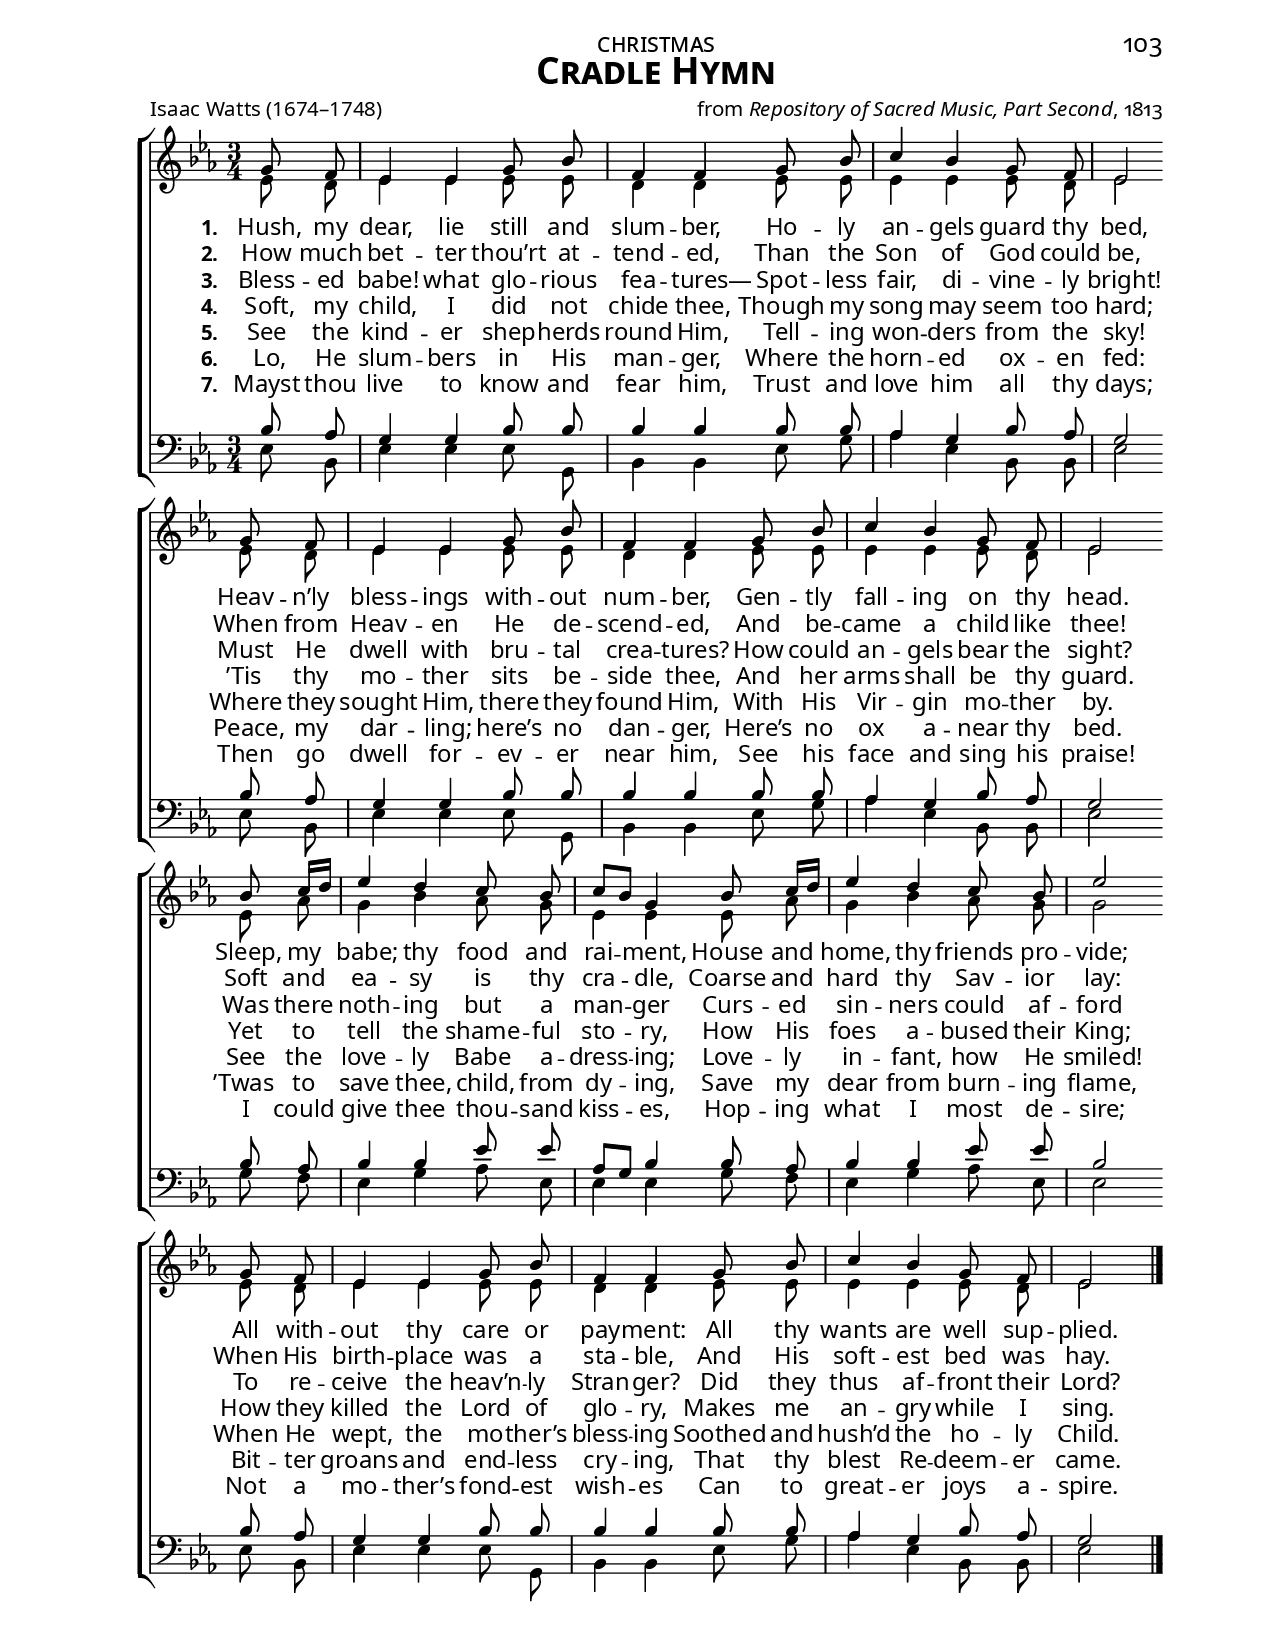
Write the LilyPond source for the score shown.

\version "2.14.2"
\include "util.ly"
\header {
  title = \markup{\override #'(font-name . "Garamond Premier Pro Semibold"){ \abs-fontsize #18 \smallCapsOldStyle"Cradle Hymn"}}
  poet = "Isaac Watts (1674–1748)"
  composer = \markup\oldStyleNum\concat{"from " \italic"Repository of Sacred Music, Part Second" ", 1813"}
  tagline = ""
}
\paper {
  %print-all-headers = ##t
  paper-height = 11\in
  paper-width = 8.5\in
  indent = 0\in
  %system-system-spacing = #'((basic-distance . 10) (padding . 0))
  system-system-spacing =
    #'((basic-distance . 0)
       (minimum-distance . 0)
       (padding . -3)
       (stretchability . 100))
  top-markup-spacing =
    #'((basic-distance . 0)
       (minimum-distance . 0)
       (padding . 0)
       (stretchability . 0))
  ragged-last-bottom = ##f
  ragged-bottom = ##f
  two-sided = ##t
  inner-margin = 1\in
  outer-margin = 0.75\in
  top-margin = 0.26\in
  bottom-margin = 0.25\in
  first-page-number = #103
  print-first-page-number = ##t
  headerLine = \markup{\override #'(font-name . "Garamond Premier Pro") \smallCapsOldStyle"christmas"}
  oddHeaderMarkup = \markup\fill-line{
     \override #'(font-name . "Garamond Premier Pro")\abs-fontsize #12.5
     \combine 
        \fill-line{"" \on-the-fly #print-page-number-check-first
        \oldStylePageNum""
        }
        \fill-line{\headerLine}
  }
  evenHeaderMarkup = \markup {
     \override #'(font-name . "Garamond Premier Pro")\abs-fontsize #12.5
     \combine
        \on-the-fly #print-page-number-check-first
        \oldStylePageNum""
        \fill-line{\headerLine}
  }
}
#(set-global-staff-size 18) \paper{ #(define fonts (make-pango-font-tree "Garamond Premier Pro" "Garamond Premier Pro" "Garamond Premier Pro" (/ 18 20))) }
global = {
  \key d \major
  \time 3/4
  \dynamicUp
  %\set crescendoSpanner = #'dashed-line
  %\set midiInstrument = "recorder"
  \autoBeamOff
  \override DynamicTextSpanner #'style = #'none
}

sopMusic = \relative c' {
	\partial 4
  \repeat unfold 2 {
    fis8 e |
    d4 d fis8 a |
    e4 e fis8 a |
    b4 a fis8 e |
    d2 \bar""
  }
  
  a'8 b16[ cis] |
  d4 cis b8 a |
  b[ a] fis4 a8 b16[ cis] |
  d4 cis b8 a |
  d2 \bar ""

  fis,8 e |
  d4 d fis8 a |
  e4 e fis8 a |
  b4 a fis8 e |
  d2 \bar""
  
  \bar "|."
}
sopWords = \lyricmode {
  \set stanza = #"1. "
	Hush, my dear, lie still and slum -- ber,
    Ho -- ly an -- gels guard thy bed,
  Heav -- n’ly bless -- ings with -- out num -- ber,
    Gen -- tly fall -- ing on thy head.

  Sleep, my babe; thy food and rai -- ment,
    House and home, thy friends pro -- vide;	 
  All with -- out thy care or pay -- ment:	 
    All thy wants are well sup -- plied.
}

sopWordsII = \lyricmode {
  \set stanza = #"2. "
  How much bet -- ter thou’rt at -- tend -- ed,
    Than the Son of God could be,
  When from Heav -- en He de -- scend -- ed,
    And be -- came a child like thee!
    
  Soft and ea -- sy is thy cra -- dle,
    Coarse and hard thy Sav -- ior lay:
  When His birth -- place was a sta -- ble,
    And His soft -- est bed was hay.
}

sopWordsIII = \lyricmode { 
  \set stanza = "3. "
  Bless -- ed babe! what glo -- rious fea -- tures—	 
    Spot -- less fair, di -- vine -- ly bright!	 
  Must He dwell with bru -- tal crea -- tures?	 
    How could an -- gels bear the sight?
  
  Was there noth -- ing but a man -- ger
    Curs -- ed sin -- ners could af -- ford
  To re -- ceive the heav’n -- ly Stran -- ger?
    Did they thus af -- front their Lord?
}

sopWordsIV = \lyricmode {
  \set stanza = #"4. "
  Soft, my child, I did not chide thee,
    Though my song may seem too hard;
  ’Tis thy mo -- ther sits be -- side thee,
    And her arms shall be thy guard.
 
  Yet to tell the shame -- ful sto -- ry,
    How His foes a -- bused their King;
  How they killed the Lord of glo -- ry,
    Makes me an -- gry while I sing.
}

sopWordsV = \lyricmode {
  \set stanza = #"5. "
  See the kind -- er shep -- herds round Him,	 
    Tell -- ing won -- ders from the sky!	 
  Where they sought Him, there they found Him,
    With His Vir -- gin mo -- ther by.	 

  See the love -- ly Babe a -- dress -- ing;	 
    Love -- ly in -- fant, how He smiled!	 
  When He wept, the mo -- ther’s bless -- ing	 
    Soothed and hush’d the ho -- ly Child.
}

sopWordsVI = \lyricmode {
  \set stanza = #"6. "
  Lo, He slum -- bers in His man -- ger,
    Where the horn -- ed ox -- en fed:
  Peace, my dar -- ling; here’s no dan -- ger,
    Here’s no ox a -- near thy bed.

  ’Twas to save thee, child, from dy -- ing,
    Save my dear from burn -- ing flame,
  Bit -- ter groans and end -- less cry -- ing,
    That thy blest Re -- deem -- er came.
}

sopWordsVII = \lyricmode {
  \set stanza = #"7. "
  Mayst thou live to know and fear him,	
    Trust and love him all thy days;
  Then go dwell for -- ev -- er near him,	
    See his face and sing his praise!	
   
  I could give thee thou -- sand kiss -- es,	
    Hop -- ing what I most de -- sire;	
  Not a mo -- ther’s fond -- est wish -- es
    Can to great -- er joys a -- spire.
}

altoMusic = \relative c' {
  \partial 4
  \repeat unfold 2 {
    d8 cis |
    d4 d d8 d |
    cis4 cis d8 d |
    d4 d d8 cis |
    d2 \bar""
  }
  
  d8 g |
  fis4 a g8 fis |
  d4 d d8 g |
  fis4 a g8 fis |
  fis2 \bar""
  
  d8 cis |
  d4 d d8 d |
  cis4 cis d8 d |
  d4 d d8 cis |
  d2
  
  \bar "|."
}
altoWords = \lyricmode {
}
altoWordsII = \lyricmode {
%\markup\italic
  \set stanza = #"2. "
}
altoWordsIII = \lyricmode {
  \set stanza = #"3. "
}
altoWordsIV = \lyricmode {
  \set stanza = #"4. "
}
altoWordsV = \lyricmode {
  \set stanza = #"5. "
  \set ignoreMelismata = ##t
}
altoWordsVI = \lyricmode {
  \set stanza = #"6. "
  \set ignoreMelismata = ##t
}
tenorMusic = \relative c' {
  \partial 4
  \repeat unfold 2 {
    a8 g |
    fis4 fis a8 a |
    a4 a a8 a |
    g4 fis a8 g |
    fis2 \bar""
  }
  
  a8 g |
  a4 a d8 d |
  g,8[ fis] a4 a8 g |
  a4 a d8 d |
  a2 \bar""
  
  a8 g |
  fis4 fis a8 a |
  a4 a a8 a |
  g4 fis a8 g |
  fis2
  
  \bar "|."
}

tenorWords = \lyricmode {
}

tenorWordsII = \lyricmode {
}

tenorWordsIII = \lyricmode {
}

bassMusic = \relative c' {
  \partial 4
  \repeat unfold 2 {
    d,8 a |
    d4 d d8 fis, |
    a4 a d8 fis |
    g4 d a8 a |
    d2 \bar""
  }
  
  fis8 e |
  d4 fis g8 d |
  d4 d fis8 e |
  d4 fis g8 d |
  d2 \bar""
  
  d8 a |
  d4 d d8 fis, |
  a4 a d8 fis |
  g4 d a8 a |
  d2
  
  \bar "|."
}
bassWords = \lyricmode {
}

pianoRH = \relative c' {
}
pianoLH = \relative c' {
}

\score {
<<
   \new ChoirStaff <<
    \new Staff = women <<
      \new Voice = "sopranos" \transpose d ees{ \voiceOne << \global \sopMusic >> }
      \new Voice = "altos" \transpose d ees{ \voiceTwo << \global \altoMusic >> }
    >>
    \new Lyrics = "altos"  \lyricsto "altos" \sopWords
    \new Lyrics = "altosII"  \lyricsto "altos" \sopWordsII
    \new Lyrics = "altosIII"  \lyricsto "altos" \sopWordsIII
    \new Lyrics = "altosIV"  \lyricsto "altos" \sopWordsIV
    \new Lyrics = "altosV"  \lyricsto "altos" \sopWordsV
    \new Lyrics = "altosVI"  \lyricsto "altos" \sopWordsVI
    \new Lyrics = "altosVII"  \lyricsto "altos" \sopWordsVII
   \new Staff = men <<
      \clef bass
      \new Voice = "tenors" \transpose d ees{ \voiceOne << \global \tenorMusic >> }
      \new Voice = "basses" \transpose d ees{ \voiceTwo << \global \bassMusic >> }
    >>
    \new Lyrics \with { alignAboveContext = #"tenors" } \lyricsto "tenors" \tenorWordsIII
    \new Lyrics \with { alignAboveContext = #"tenors" } \lyricsto "tenors" \tenorWordsII
    \new Lyrics \with { alignAboveContext = #"tenors" } \lyricsto "tenors" \tenorWords
  >>
%    \new PianoStaff << \new Staff { \new Voice { \pianoRH } } \new Staff { \clef "bass" \pianoLH } >>
  >>
  \layout {
  \context {
    \Lyrics
    \override LyricText #'font-size = #1.3
  }
    \context {
      \Lyrics
      \override LyricText #'font-size = #1.3
      \override VerticalAxisGroup #'staff-affinity = #0
    }
    \context {
      \Score
      \override SpacingSpanner #'base-shortest-duration = #(ly:make-moment 1 8)
      \override SpacingSpanner #'common-shortest-duration = #(ly:make-moment 1 4)
    }
    \context {
      % Remove all empty staves
      \Staff \RemoveEmptyStaves \override VerticalAxisGroup #'remove-first = ##t
      
      \override VerticalAxisGroup #'staff-staff-spacing =
      #'((basic-distance . 0)
         (minimum-distance . 0)
         (padding . -1)
         (stretchability . 2))
    }
    \context {
      \Lyrics
      \override LyricText #'X-offset = #center-on-word
    }
  }
}

